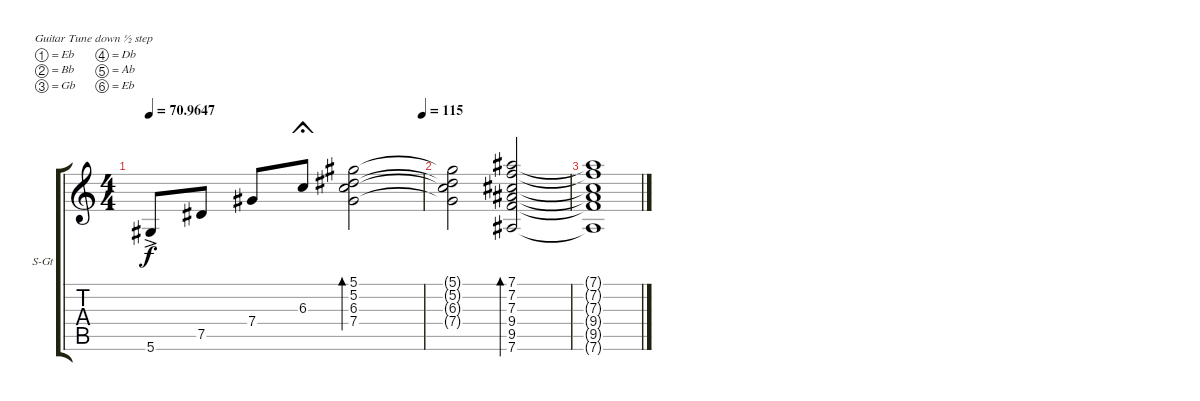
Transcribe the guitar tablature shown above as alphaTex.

\bracketExtendMode groupsimilarinstruments
\firstSystemTrackNameOrientation horizontal
\otherSystemsTrackNameOrientation horizontal
\track ("Guitar 1 (Main)" "S-Gt") {instrument acousticguitarsteel}
\staff {score tabs}
\tuning (Eb4 Bb3 Gb3 Db3 Ab2 Eb2)
\ts (4 4)
\tempo
70.9647
\tempo (115 1)
\accidentals auto
\clef g2
\ottava regular
\simile none
\ks c
5.6{ac}.8{dy f} 7.5.8 7.4.8 6.3.8{fermata (short 0.07)} (5.1 5.2 6.3 7.4).2{bd 141} |
(7.4{t} 6.3{t} 5.2{t} 5.1{t}).2 (7.6 9.5 9.4 7.3 7.2 7.1).2{bd 473} |
(7.6{t} 9.5{t} 9.4{t} 7.3{t} 7.2{t} 7.1{t}).1
